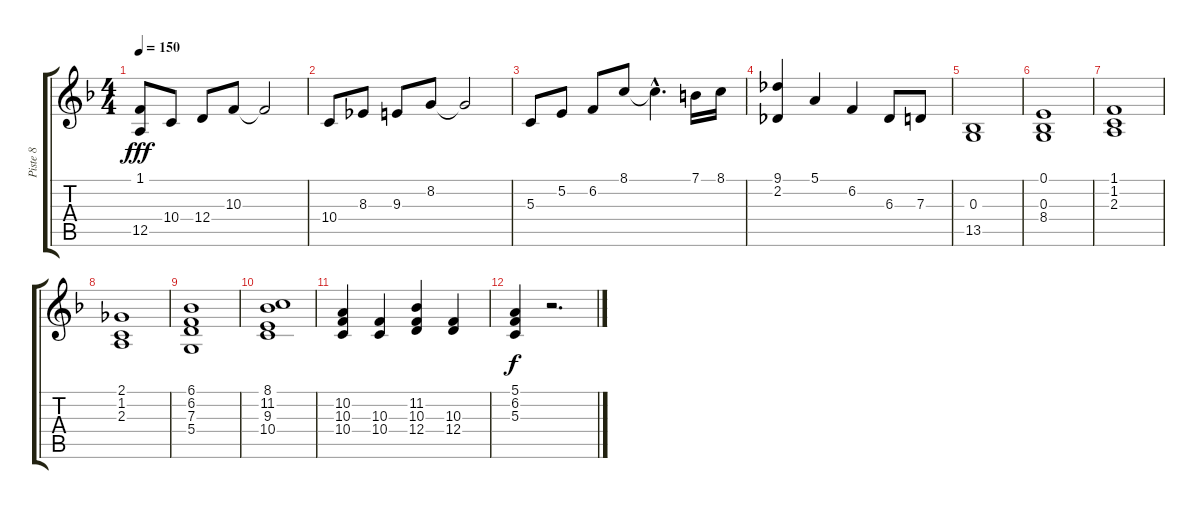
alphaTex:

\track ("Piste 8" "Piste 8") {instrument brasssection}
\staff {score tabs}
\tuning (E4 B3 G3 D3 A2 E2) {hide}
\ts (4 4)
\tempo 150
\clef g2
\ks f
(1.1 12.5).8{dy fff} 10.4.8 12.4.8 10.3.8 10.3{t}.2 |
10.4.8 8.3.8 9.3.8 8.2.8 8.2{t}.2 |
5.3.8 5.2.8 6.2.8 8.1.8 8.1{hac t}.4{d} 7.1.16 8.1.16 |
(9.1 2.2).4 5.1.4 6.2.4 6.3.8 7.3.8 |
(0.3 13.5).1 |
(0.1 0.3 8.4).1 |
(1.1 1.2 2.3).1 |
(2.1 1.2 2.3).1 |
(6.1 6.2 7.3 5.4).1 |
(8.1 11.2 9.3 10.4).1 |
(10.2 10.3 10.4).4 (10.3 10.4).4 (11.2 10.3 12.4).4 (10.3 12.4).4 |
(5.1 6.2 5.3).4{dy f} r.2{d}
